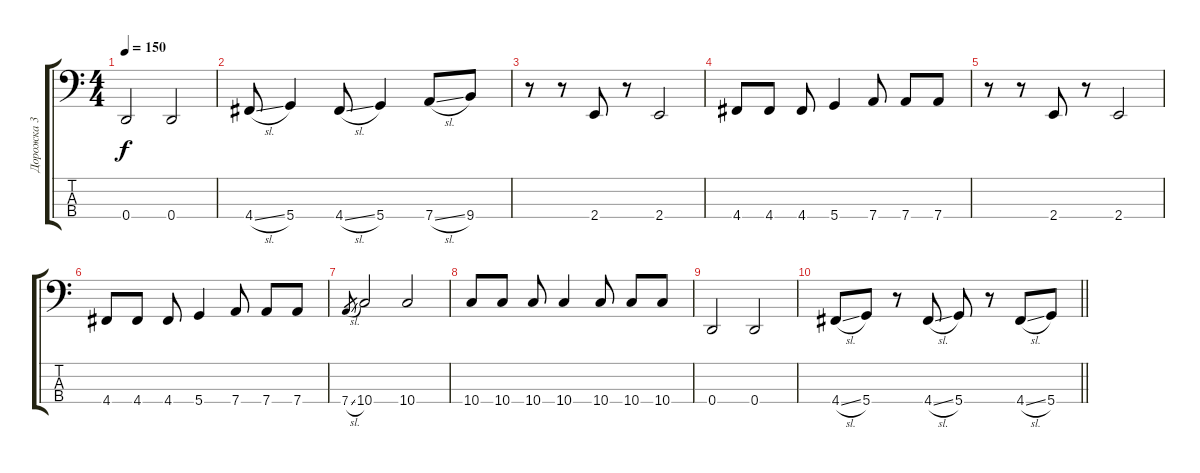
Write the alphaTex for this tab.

\track ("Дорожка 3" "Дорожка 3") {instrument slapbass1}
\staff {score tabs}
\tuning (G2 D2 A1 D1) {hide}
\ts (4 4)
\tempo 150
\clef f4
\ks c
0.4.2{dy f} 0.4.2 |
4.4{sl}.8 5.4.4 4.4{sl}.8 5.4.4 7.4{sl}.8 9.4.8 |
r.8 r.8 2.4.8 r.8 2.4.2 |
4.4.8 4.4.8 4.4.8 5.4.4 7.4.8 7.4.8 7.4.8 |
r.8 r.8 2.4.8 r.8 2.4.2 |
4.4.8 4.4.8 4.4.8 5.4.4 7.4.8 7.4.8 7.4.8 |
7.4{sl}.8{gr} 10.4.2 10.4.2 |
10.4.8 10.4.8 10.4.8 10.4.4 10.4.8 10.4.8 10.4.8 |
0.4.2 0.4.2 |
\barLineRight lightlight
4.4{sl}.8 5.4.8 r.8 4.4{sl}.8 5.4.8 r.8 4.4{sl}.8 5.4.8
